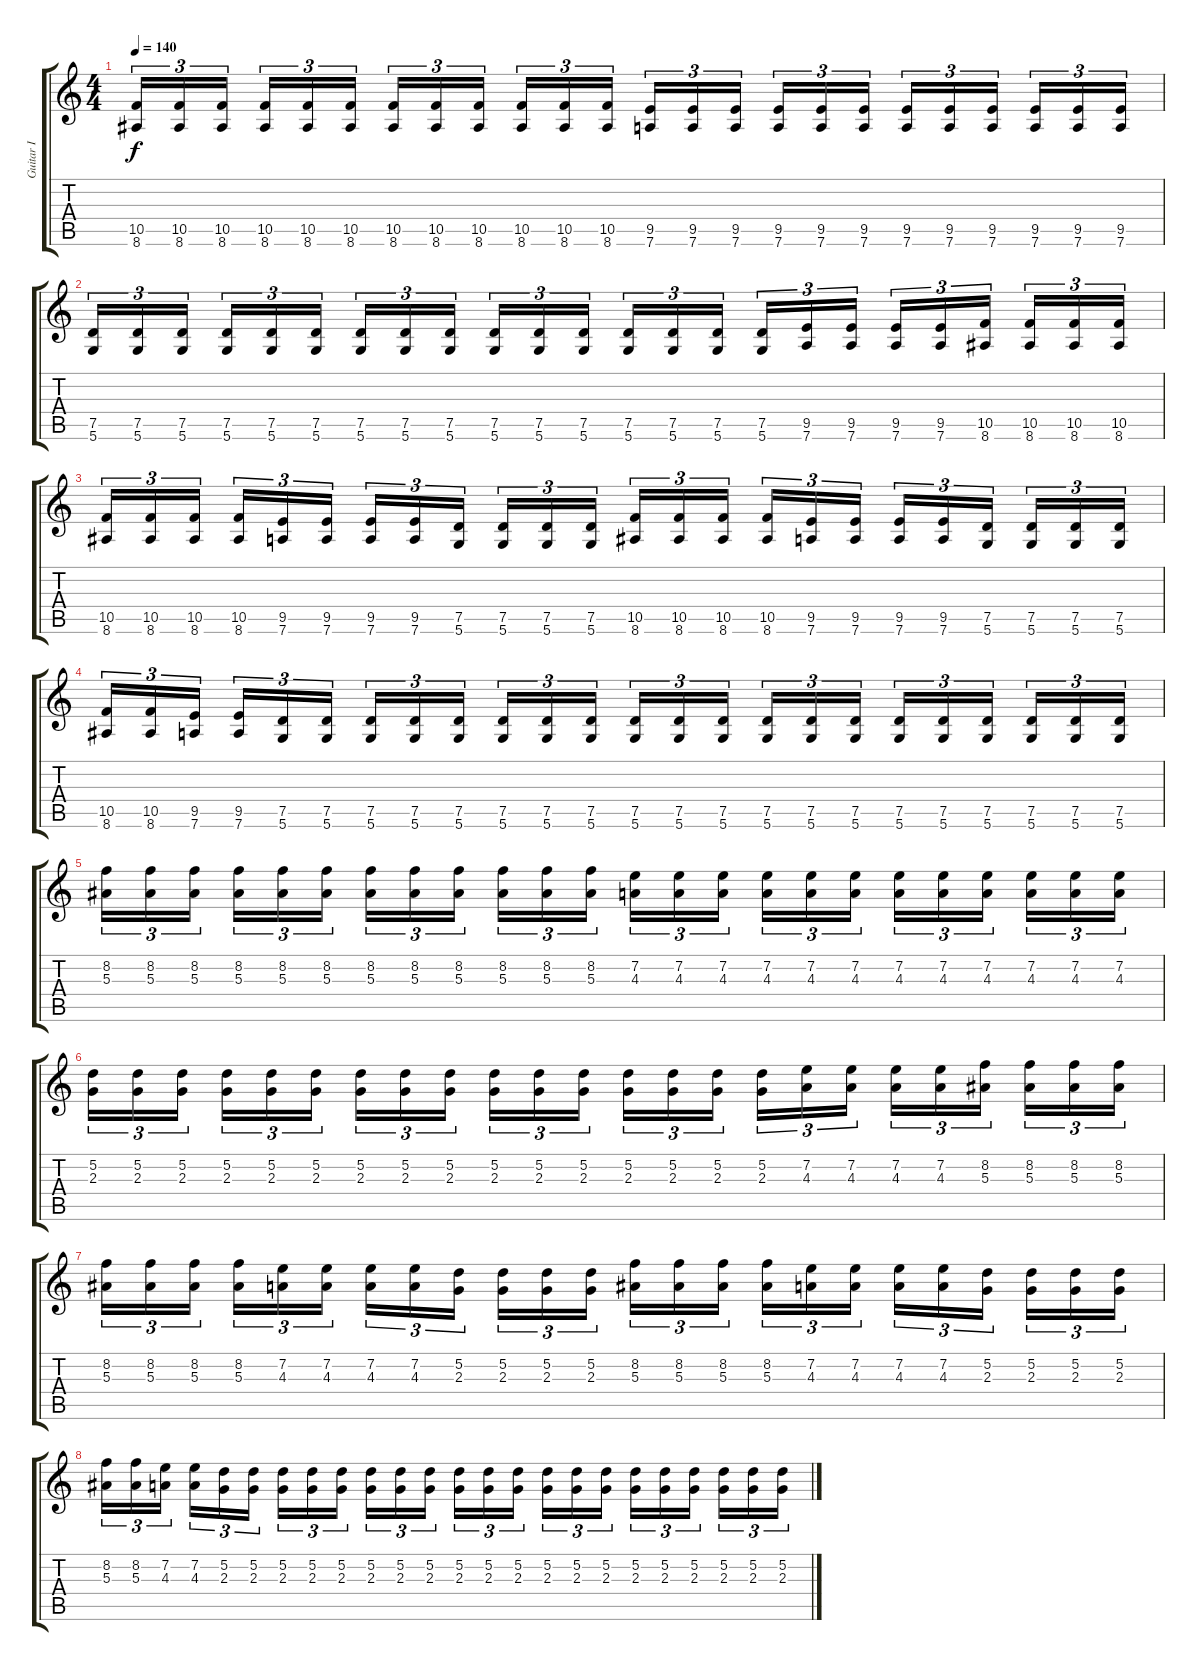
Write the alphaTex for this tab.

\track ("Guitar I" "Guitar I") {instrument distortionguitar}
\staff {score tabs}
\tuning (D4 A3 F3 C3 G2 D2) {hide}
\ts (4 4)
\tempo 140
\clef g2
\ks c
(10.5 8.6).16{tu (3 2) dy f} (10.5 8.6).16{tu (3 2)} (10.5 8.6).16{tu (3 2)} (10.5 8.6).16{tu (3 2)} (10.5 8.6).16{tu (3 2)} (10.5 8.6).16{tu (3 2)} (10.5 8.6).16{tu (3 2)} (10.5 8.6).16{tu (3 2)} (10.5 8.6).16{tu (3 2)} (10.5 8.6).16{tu (3 2)} (10.5 8.6).16{tu (3 2)} (10.5 8.6).16{tu (3 2)} (9.5 7.6).16{tu (3 2)} (9.5 7.6).16{tu (3 2)} (9.5 7.6).16{tu (3 2)} (9.5 7.6).16{tu (3 2)} (9.5 7.6).16{tu (3 2)} (9.5 7.6).16{tu (3 2)} (9.5 7.6).16{tu (3 2)} (9.5 7.6).16{tu (3 2)} (9.5 7.6).16{tu (3 2)} (9.5 7.6).16{tu (3 2)} (9.5 7.6).16{tu (3 2)} (9.5 7.6).16{tu (3 2)} |
(7.5 5.6).16{tu (3 2)} (7.5 5.6).16{tu (3 2)} (7.5 5.6).16{tu (3 2)} (7.5 5.6).16{tu (3 2)} (7.5 5.6).16{tu (3 2)} (7.5 5.6).16{tu (3 2)} (7.5 5.6).16{tu (3 2)} (7.5 5.6).16{tu (3 2)} (7.5 5.6).16{tu (3 2)} (7.5 5.6).16{tu (3 2)} (7.5 5.6).16{tu (3 2)} (7.5 5.6).16{tu (3 2)} (7.5 5.6).16{tu (3 2)} (7.5 5.6).16{tu (3 2)} (7.5 5.6).16{tu (3 2)} (7.5 5.6).16{tu (3 2)} (9.5 7.6).16{tu (3 2)} (9.5 7.6).16{tu (3 2)} (9.5 7.6).16{tu (3 2)} (9.5 7.6).16{tu (3 2)} (10.5 8.6).16{tu (3 2)} (10.5 8.6).16{tu (3 2)} (10.5 8.6).16{tu (3 2)} (10.5 8.6).16{tu (3 2)} |
(10.5 8.6).16{tu (3 2)} (10.5 8.6).16{tu (3 2)} (10.5 8.6).16{tu (3 2)} (10.5 8.6).16{tu (3 2)} (9.5 7.6).16{tu (3 2)} (9.5 7.6).16{tu (3 2)} (9.5 7.6).16{tu (3 2)} (9.5 7.6).16{tu (3 2)} (7.5 5.6).16{tu (3 2)} (7.5 5.6).16{tu (3 2)} (7.5 5.6).16{tu (3 2)} (7.5 5.6).16{tu (3 2)} (10.5 8.6).16{tu (3 2)} (10.5 8.6).16{tu (3 2)} (10.5 8.6).16{tu (3 2)} (10.5 8.6).16{tu (3 2)} (9.5 7.6).16{tu (3 2)} (9.5 7.6).16{tu (3 2)} (9.5 7.6).16{tu (3 2)} (9.5 7.6).16{tu (3 2)} (7.5 5.6).16{tu (3 2)} (7.5 5.6).16{tu (3 2)} (7.5 5.6).16{tu (3 2)} (7.5 5.6).16{tu (3 2)} |
(10.5 8.6).16{tu (3 2)} (10.5 8.6).16{tu (3 2)} (9.5 7.6).16{tu (3 2)} (9.5 7.6).16{tu (3 2)} (7.5 5.6).16{tu (3 2)} (7.5 5.6).16{tu (3 2)} (7.5 5.6).16{tu (3 2)} (7.5 5.6).16{tu (3 2)} (7.5 5.6).16{tu (3 2)} (7.5 5.6).16{tu (3 2)} (7.5 5.6).16{tu (3 2)} (7.5 5.6).16{tu (3 2)} (7.5 5.6).16{tu (3 2)} (7.5 5.6).16{tu (3 2)} (7.5 5.6).16{tu (3 2)} (7.5 5.6).16{tu (3 2)} (7.5 5.6).16{tu (3 2)} (7.5 5.6).16{tu (3 2)} (7.5 5.6).16{tu (3 2)} (7.5 5.6).16{tu (3 2)} (7.5 5.6).16{tu (3 2)} (7.5 5.6).16{tu (3 2)} (7.5 5.6).16{tu (3 2)} (7.5 5.6).16{tu (3 2)} |
(8.2 5.3).16{tu (3 2)} (8.2 5.3).16{tu (3 2)} (8.2 5.3).16{tu (3 2)} (8.2 5.3).16{tu (3 2)} (8.2 5.3).16{tu (3 2)} (8.2 5.3).16{tu (3 2)} (8.2 5.3).16{tu (3 2)} (8.2 5.3).16{tu (3 2)} (8.2 5.3).16{tu (3 2)} (8.2 5.3).16{tu (3 2)} (8.2 5.3).16{tu (3 2)} (8.2 5.3).16{tu (3 2)} (7.2 4.3).16{tu (3 2)} (7.2 4.3).16{tu (3 2)} (7.2 4.3).16{tu (3 2)} (7.2 4.3).16{tu (3 2)} (7.2 4.3).16{tu (3 2)} (7.2 4.3).16{tu (3 2)} (7.2 4.3).16{tu (3 2)} (7.2 4.3).16{tu (3 2)} (7.2 4.3).16{tu (3 2)} (7.2 4.3).16{tu (3 2)} (7.2 4.3).16{tu (3 2)} (7.2 4.3).16{tu (3 2)} |
(5.2 2.3).16{tu (3 2)} (5.2 2.3).16{tu (3 2)} (5.2 2.3).16{tu (3 2)} (5.2 2.3).16{tu (3 2)} (5.2 2.3).16{tu (3 2)} (5.2 2.3).16{tu (3 2)} (5.2 2.3).16{tu (3 2)} (5.2 2.3).16{tu (3 2)} (5.2 2.3).16{tu (3 2)} (5.2 2.3).16{tu (3 2)} (5.2 2.3).16{tu (3 2)} (5.2 2.3).16{tu (3 2)} (5.2 2.3).16{tu (3 2)} (5.2 2.3).16{tu (3 2)} (5.2 2.3).16{tu (3 2)} (5.2 2.3).16{tu (3 2)} (7.2 4.3).16{tu (3 2)} (7.2 4.3).16{tu (3 2)} (7.2 4.3).16{tu (3 2)} (7.2 4.3).16{tu (3 2)} (8.2 5.3).16{tu (3 2)} (8.2 5.3).16{tu (3 2)} (8.2 5.3).16{tu (3 2)} (8.2 5.3).16{tu (3 2)} |
(8.2 5.3).16{tu (3 2)} (8.2 5.3).16{tu (3 2)} (8.2 5.3).16{tu (3 2)} (8.2 5.3).16{tu (3 2)} (7.2 4.3).16{tu (3 2)} (7.2 4.3).16{tu (3 2)} (7.2 4.3).16{tu (3 2)} (7.2 4.3).16{tu (3 2)} (5.2 2.3).16{tu (3 2)} (5.2 2.3).16{tu (3 2)} (5.2 2.3).16{tu (3 2)} (5.2 2.3).16{tu (3 2)} (8.2 5.3).16{tu (3 2)} (8.2 5.3).16{tu (3 2)} (8.2 5.3).16{tu (3 2)} (8.2 5.3).16{tu (3 2)} (7.2 4.3).16{tu (3 2)} (7.2 4.3).16{tu (3 2)} (7.2 4.3).16{tu (3 2)} (7.2 4.3).16{tu (3 2)} (5.2 2.3).16{tu (3 2)} (5.2 2.3).16{tu (3 2)} (5.2 2.3).16{tu (3 2)} (5.2 2.3).16{tu (3 2)} |
(8.2 5.3).16{tu (3 2)} (8.2 5.3).16{tu (3 2)} (7.2 4.3).16{tu (3 2)} (7.2 4.3).16{tu (3 2)} (5.2 2.3).16{tu (3 2)} (5.2 2.3).16{tu (3 2)} (5.2 2.3).16{tu (3 2)} (5.2 2.3).16{tu (3 2)} (5.2 2.3).16{tu (3 2)} (5.2 2.3).16{tu (3 2)} (5.2 2.3).16{tu (3 2)} (5.2 2.3).16{tu (3 2)} (5.2 2.3).16{tu (3 2)} (5.2 2.3).16{tu (3 2)} (5.2 2.3).16{tu (3 2)} (5.2 2.3).16{tu (3 2)} (5.2 2.3).16{tu (3 2)} (5.2 2.3).16{tu (3 2)} (5.2 2.3).16{tu (3 2)} (5.2 2.3).16{tu (3 2)} (5.2 2.3).16{tu (3 2)} (5.2 2.3).16{tu (3 2)} (5.2 2.3).16{tu (3 2)} (5.2 2.3).16{tu (3 2)}
